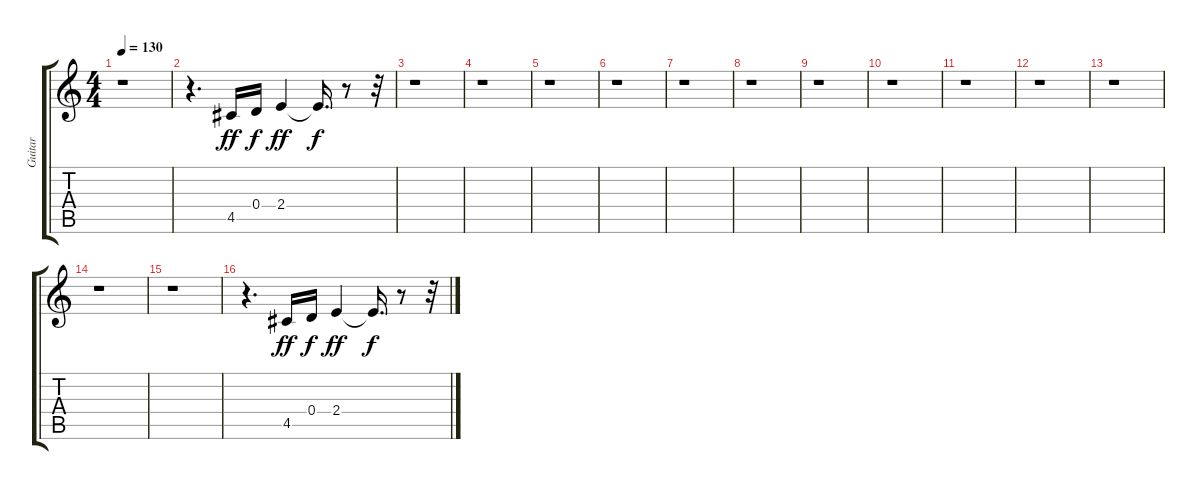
\track ("Guitar" "Guitar") {instrument electricguitarmuted}
\staff {score tabs}
\tuning (E4 B3 G3 D3 A2 E2) {hide}
\ts (4 4)
\tempo 130
\clef g2
\ks c
r.1{dy f} |
r.4{d} 4.5.16{dy ff} 0.4.16{dy f} 2.4.4{dy ff} 2.4{t}.16{d dy f} r.8 r.32 |
r.1 |
r.1 |
r.1 |
r.1 |
r.1 |
r.1 |
r.1 |
r.1 |
r.1 |
r.1 |
r.1 |
r.1 |
r.1 |
r.4{d} 4.5.16{dy ff} 0.4.16{dy f} 2.4.4{dy ff} 2.4{t}.16{d dy f} r.8 r.32
